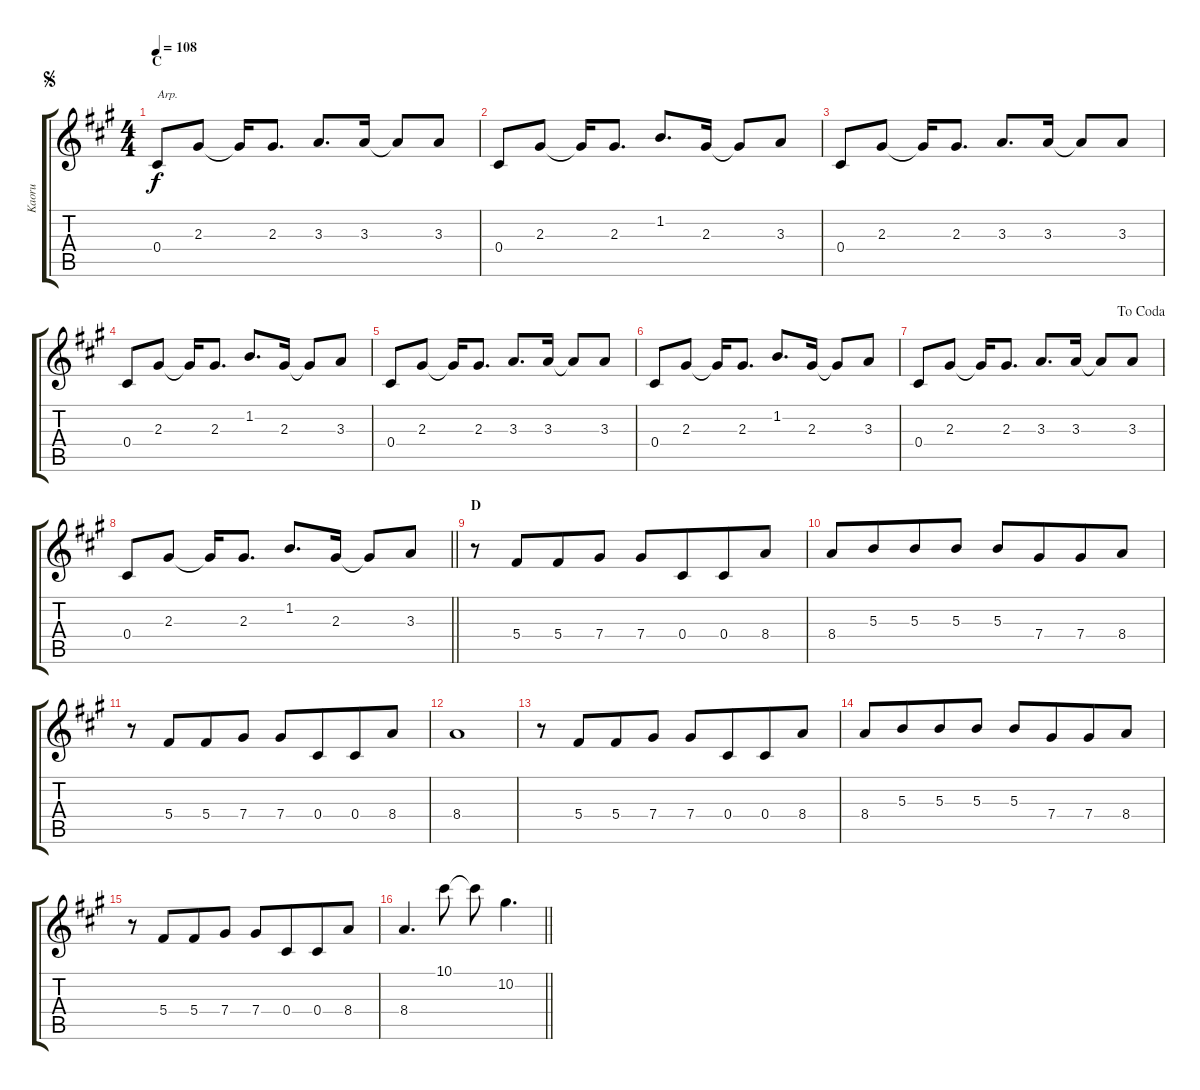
\track ("Kaoru" "Kaoru") {instrument electricguitarjazz}
\staff {score tabs}
\tuning (Eb4 Bb3 Gb3 Db3 Ab2 Db2) {hide}
\ts (4 4)
\section ("" "C")
\jump segno
\tempo 108
\clef g2
\ks f#minor
0.4.8{txt "Arp." dy f} 2.3.8 2.3{t}.16 2.3.8{d} 3.3.8{d} 3.3.16 3.3{t}.8 3.3.8 |
0.4.8 2.3.8 2.3{t}.16 2.3.8{d} 1.2.8{d} 2.3.16 2.3{t}.8 3.3.8 |
0.4.8 2.3.8 2.3{t}.16 2.3.8{d} 3.3.8{d} 3.3.16 3.3{t}.8 3.3.8 |
0.4.8 2.3.8 2.3{t}.16 2.3.8{d} 1.2.8{d} 2.3.16 2.3{t}.8 3.3.8 |
0.4.8 2.3.8 2.3{t}.16 2.3.8{d} 3.3.8{d} 3.3.16 3.3{t}.8 3.3.8 |
0.4.8 2.3.8 2.3{t}.16 2.3.8{d} 1.2.8{d} 2.3.16 2.3{t}.8 3.3.8 |
\jump dacoda
0.4.8 2.3.8 2.3{t}.16 2.3.8{d} 3.3.8{d} 3.3.16 3.3{t}.8 3.3.8 |
\barLineRight lightlight
0.4.8 2.3.8 2.3{t}.16 2.3.8{d} 1.2.8{d} 2.3.16 2.3{t}.8 3.3.8 |
\section ("" "D")
r.8 5.4.8{beam merge} 5.4.8 7.4.8 7.4.8 0.4.8{beam merge} 0.4.8 8.4.8 |
8.4.8 5.3.8{beam merge} 5.3.8 5.3.8 5.3.8 7.4.8{beam merge} 7.4.8 8.4.8 |
r.8 5.4.8{beam merge} 5.4.8 7.4.8 7.4.8 0.4.8{beam merge} 0.4.8 8.4.8 |
8.4.1 |
r.8 5.4.8{beam merge} 5.4.8 7.4.8 7.4.8 0.4.8{beam merge} 0.4.8 8.4.8 |
8.4.8 5.3.8{beam merge} 5.3.8 5.3.8 5.3.8 7.4.8{beam merge} 7.4.8 8.4.8 |
r.8 5.4.8{beam merge} 5.4.8 7.4.8 7.4.8 0.4.8{beam merge} 0.4.8 8.4.8 |
\barLineRight lightlight
8.4.4{d} 10.1.8 10.1{t}.8 10.2.4{d}
